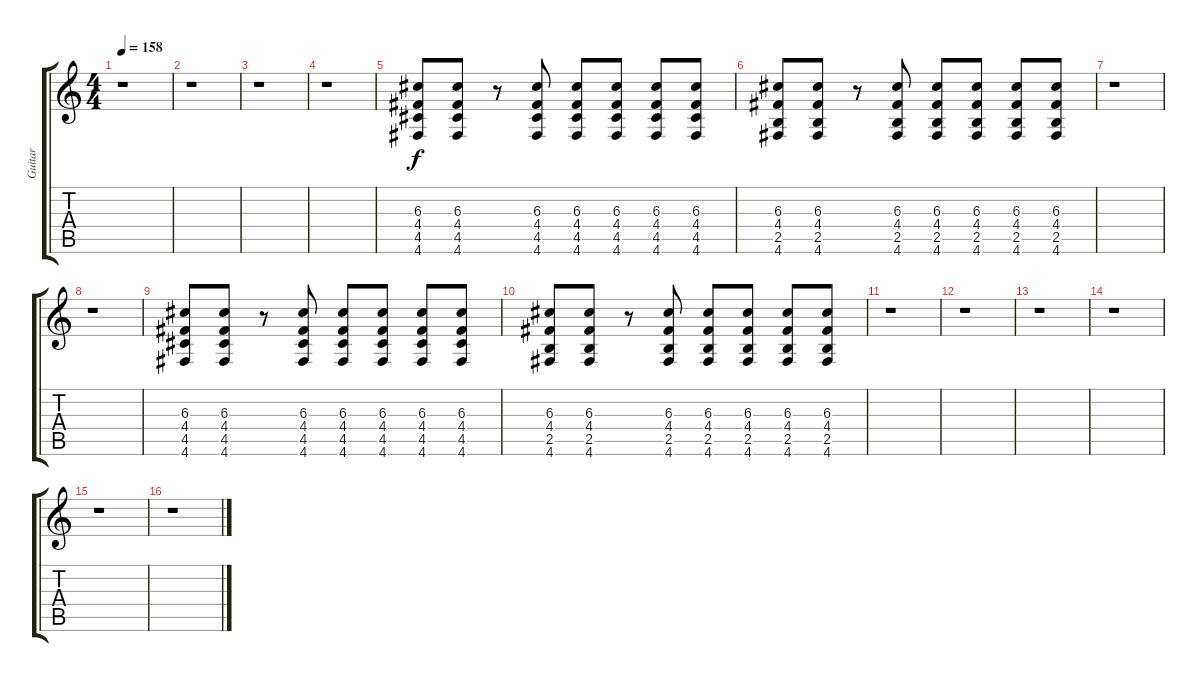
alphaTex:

\track ("Guitar" "Guitar") {instrument distortionguitar}
\staff {score tabs}
\tuning (E4 B3 G3 D3 A2 D2) {hide}
\ts (4 4)
\tempo 158
\clef g2
\ks c
r.1{dy f instrument distortionguitar} |
r.1 |
r.1 |
r.1 |
(6.3 4.4 4.5 4.6).8 (6.3 4.4 4.5 4.6).8 r.8 (6.3 4.4 4.5 4.6).8 (6.3 4.4 4.5 4.6).8 (6.3 4.4 4.5 4.6).8 (6.3 4.4 4.5 4.6).8 (6.3 4.4 4.5 4.6).8 |
(6.3 4.4 2.5 4.6).8 (6.3 4.4 2.5 4.6).8 r.8 (6.3 4.4 2.5 4.6).8 (6.3 4.4 2.5 4.6).8 (6.3 4.4 2.5 4.6).8 (6.3 4.4 2.5 4.6).8 (6.3 4.4 2.5 4.6).8 |
r.1 |
r.1 |
(6.3 4.4 4.5 4.6).8 (6.3 4.4 4.5 4.6).8 r.8 (6.3 4.4 4.5 4.6).8 (6.3 4.4 4.5 4.6).8 (6.3 4.4 4.5 4.6).8 (6.3 4.4 4.5 4.6).8 (6.3 4.4 4.5 4.6).8 |
(6.3 4.4 2.5 4.6).8 (6.3 4.4 2.5 4.6).8 r.8 (6.3 4.4 2.5 4.6).8 (6.3 4.4 2.5 4.6).8 (6.3 4.4 2.5 4.6).8 (6.3 4.4 2.5 4.6).8 (6.3 4.4 2.5 4.6).8 |
r.1 |
r.1 |
r.1 |
r.1 |
r.1 |
r.1
